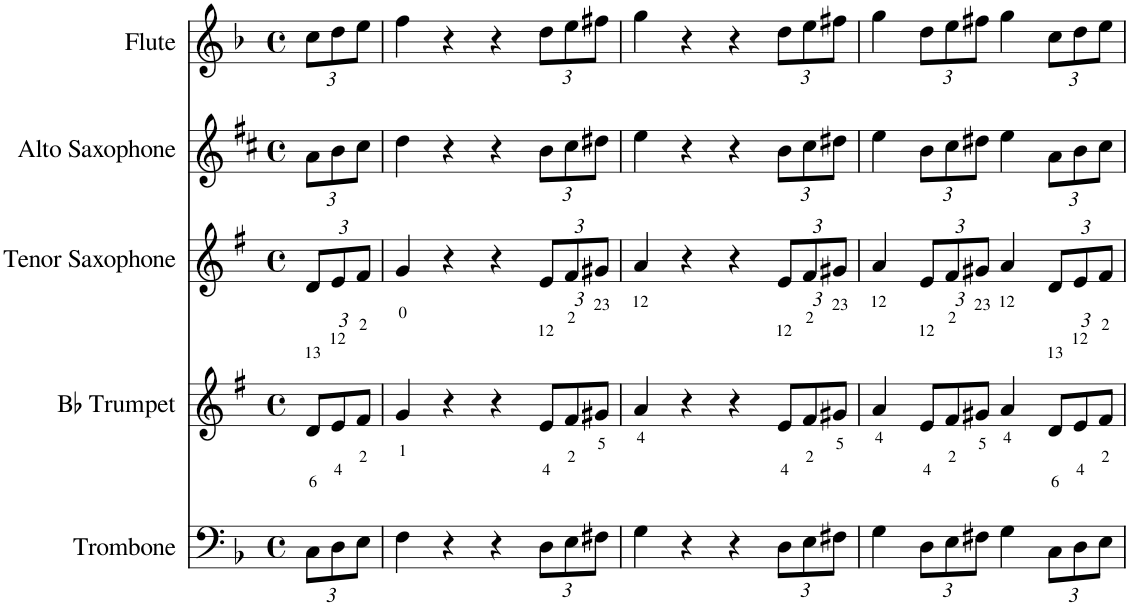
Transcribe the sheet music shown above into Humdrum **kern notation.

**kern	**kern	**kern	**kern	**kern
*part5	*part4	*part3	*part2	*part1
*staff5	*staff4	*staff3	*staff2	*staff1
*I"Trombone	*I"Bb Trumpet	*I"Tenor Saxophone	*I"Alto Saxophone	*I"Flute
*I'Tbn.	*I'Bb Tpt.	*I'T. Sax.	*I'A. Sax.	*I'Fl.
*clefF4	*clefG2	*clefG2	*clefG2	*clefG2
*	*Trd1c2	*Trd8c14	*Trd5c9	*
*k[b-]	*k[f#]	*k[f#]	*k[f#c#]	*k[b-]
*M4/4	*M4/4	*M4/4	*M4/4	*M4/4
*met(c)	*met(c)	*met(c)	*met(c)	*met(c)
*Xbrackettup	*Xbrackettup	*Xbrackettup	*Xbrackettup	*Xbrackettup
=	=	=	=	=
12C\L	12d/L	12d/L	12a\L	12cc\L
12D\	12e/	12e/	12b\	12dd\
12E\J	12f#/J	12f#/J	12cc#\J	12ee\J
=1	=1	=1	=1	=1
4F\	4g/	4g/	4dd\	4ff\
4r	4r	4r	4r	4r
4r	4r	4r	4r	4r
12D\L	12e/L	12e/L	12b\L	12dd\L
12E\	12f#/	12f#/	12cc#\	12ee\
12F#X\J	12g#X/J	12g#X/J	12dd#X\J	12ff#X\J
=2	=2	=2	=2	=2
4G\	4a/	4a/	4ee\	4gg\
4r	4r	4r	4r	4r
4r	4r	4r	4r	4r
12D\L	12e/L	12e/L	12b\L	12dd\L
12E\	12f#/	12f#/	12cc#\	12ee\
12F#X\J	12g#X/J	12g#X/J	12dd#X\J	12ff#X\J
=3	=3	=3	=3	=3
4G\	4a/	4a/	4ee\	4gg\
12D\L	12e/L	12e/L	12b\L	12dd\L
12E\	12f#/	12f#/	12cc#\	12ee\
12F#X\J	12g#X/J	12g#X/J	12dd#X\J	12ff#X\J
4G\	4a/	4a/	4ee\	4gg\
12C\L	12d/L	12d/L	12a\L	12cc\L
12D\	12e/	12e/	12b\	12dd\
12E\J	12f#/J	12f#/J	12cc#\J	12ee\J
=	=	=	=	=
*-	*-	*-	*-	*-
